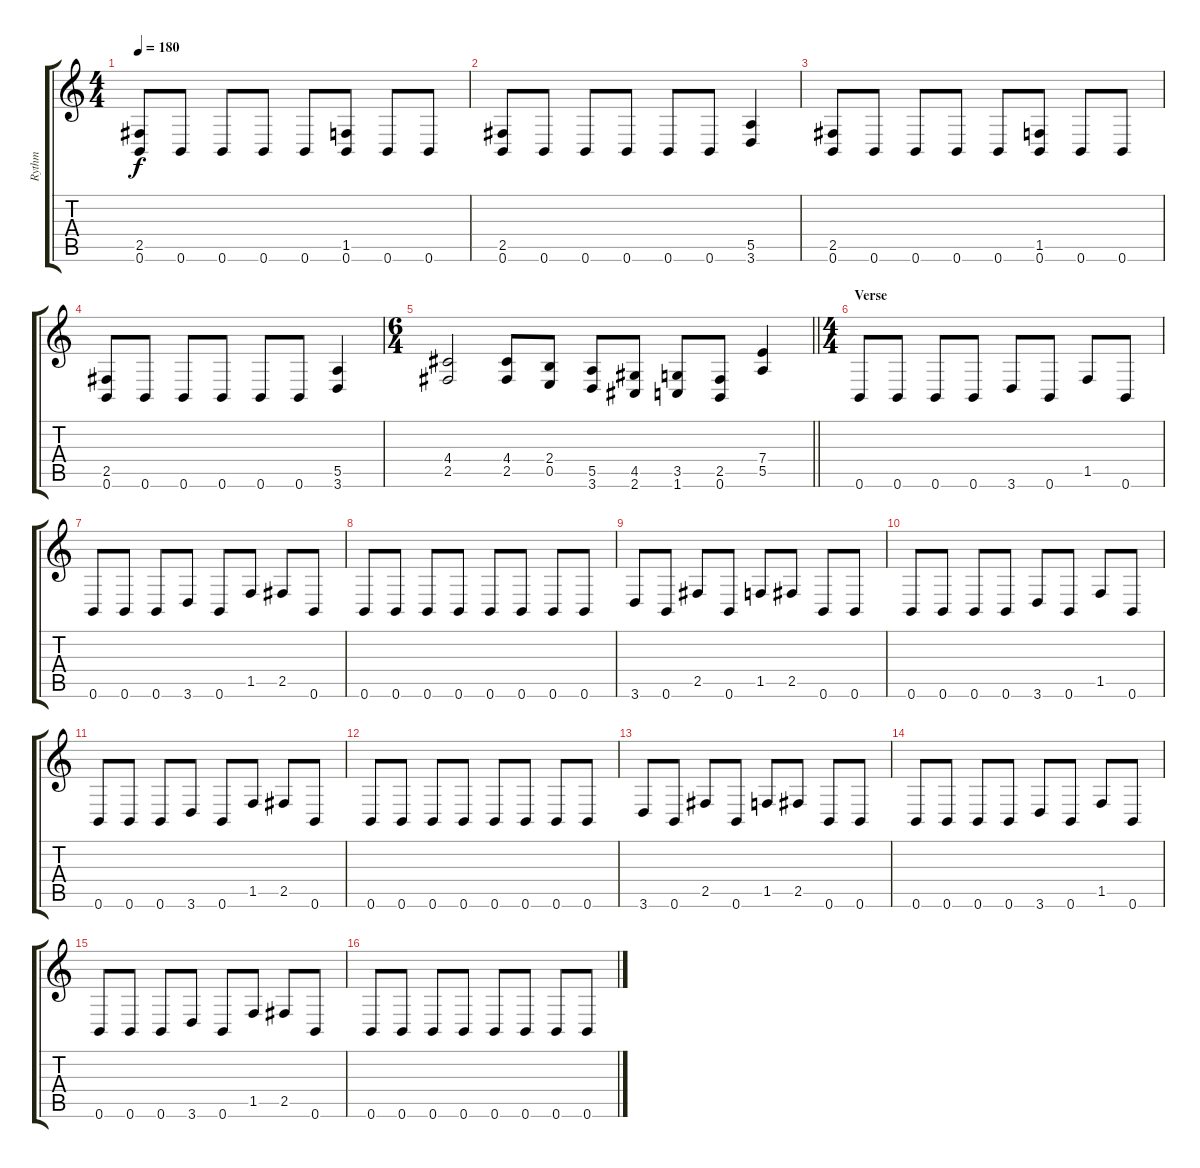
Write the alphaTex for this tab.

\track ("Rythm" "Rythm") {instrument distortionguitar}
\staff {score tabs}
\tuning (B3 Gb3 D3 A2 E2 B1) {hide}
\ts (4 4)
\tempo 180
\clef g2
\ks c
(2.5 0.6).8{dy f} 0.6.8 0.6.8 0.6.8 0.6.8 (1.5 0.6).8 0.6.8 0.6.8 |
(2.5 0.6).8 0.6.8 0.6.8 0.6.8 0.6.8 0.6.8 (5.5 3.6).4 |
(2.5 0.6).8 0.6.8 0.6.8 0.6.8 0.6.8 (1.5 0.6).8 0.6.8 0.6.8 |
(2.5 0.6).8 0.6.8 0.6.8 0.6.8 0.6.8 0.6.8 (5.5 3.6).4 |
\ts (6 4)
\barLineRight lightlight
(4.4 2.5).2 (4.4 2.5).8 (2.4 0.5).8 (5.5 3.6).8 (4.5 2.6).8 (3.5 1.6).8 (2.5 0.6).8 (7.4 5.5).4 |
\ts (4 4)
\section ("" "Verse")
0.6.8 0.6.8 0.6.8 0.6.8 3.6.8 0.6.8 1.5.8 0.6.8 |
0.6.8 0.6.8 0.6.8 3.6.8 0.6.8 1.5.8 2.5.8 0.6.8 |
0.6.8 0.6.8 0.6.8 0.6.8 0.6.8 0.6.8 0.6.8 0.6.8 |
3.6.8 0.6.8 2.5.8 0.6.8 1.5.8 2.5.8 0.6.8 0.6.8 |
0.6.8 0.6.8 0.6.8 0.6.8 3.6.8 0.6.8 1.5.8 0.6.8 |
0.6.8 0.6.8 0.6.8 3.6.8 0.6.8 1.5.8 2.5.8 0.6.8 |
0.6.8 0.6.8 0.6.8 0.6.8 0.6.8 0.6.8 0.6.8 0.6.8 |
3.6.8 0.6.8 2.5.8 0.6.8 1.5.8 2.5.8 0.6.8 0.6.8 |
0.6.8 0.6.8 0.6.8 0.6.8 3.6.8 0.6.8 1.5.8 0.6.8 |
0.6.8 0.6.8 0.6.8 3.6.8 0.6.8 1.5.8 2.5.8 0.6.8 |
0.6.8 0.6.8 0.6.8 0.6.8 0.6.8 0.6.8 0.6.8 0.6.8
